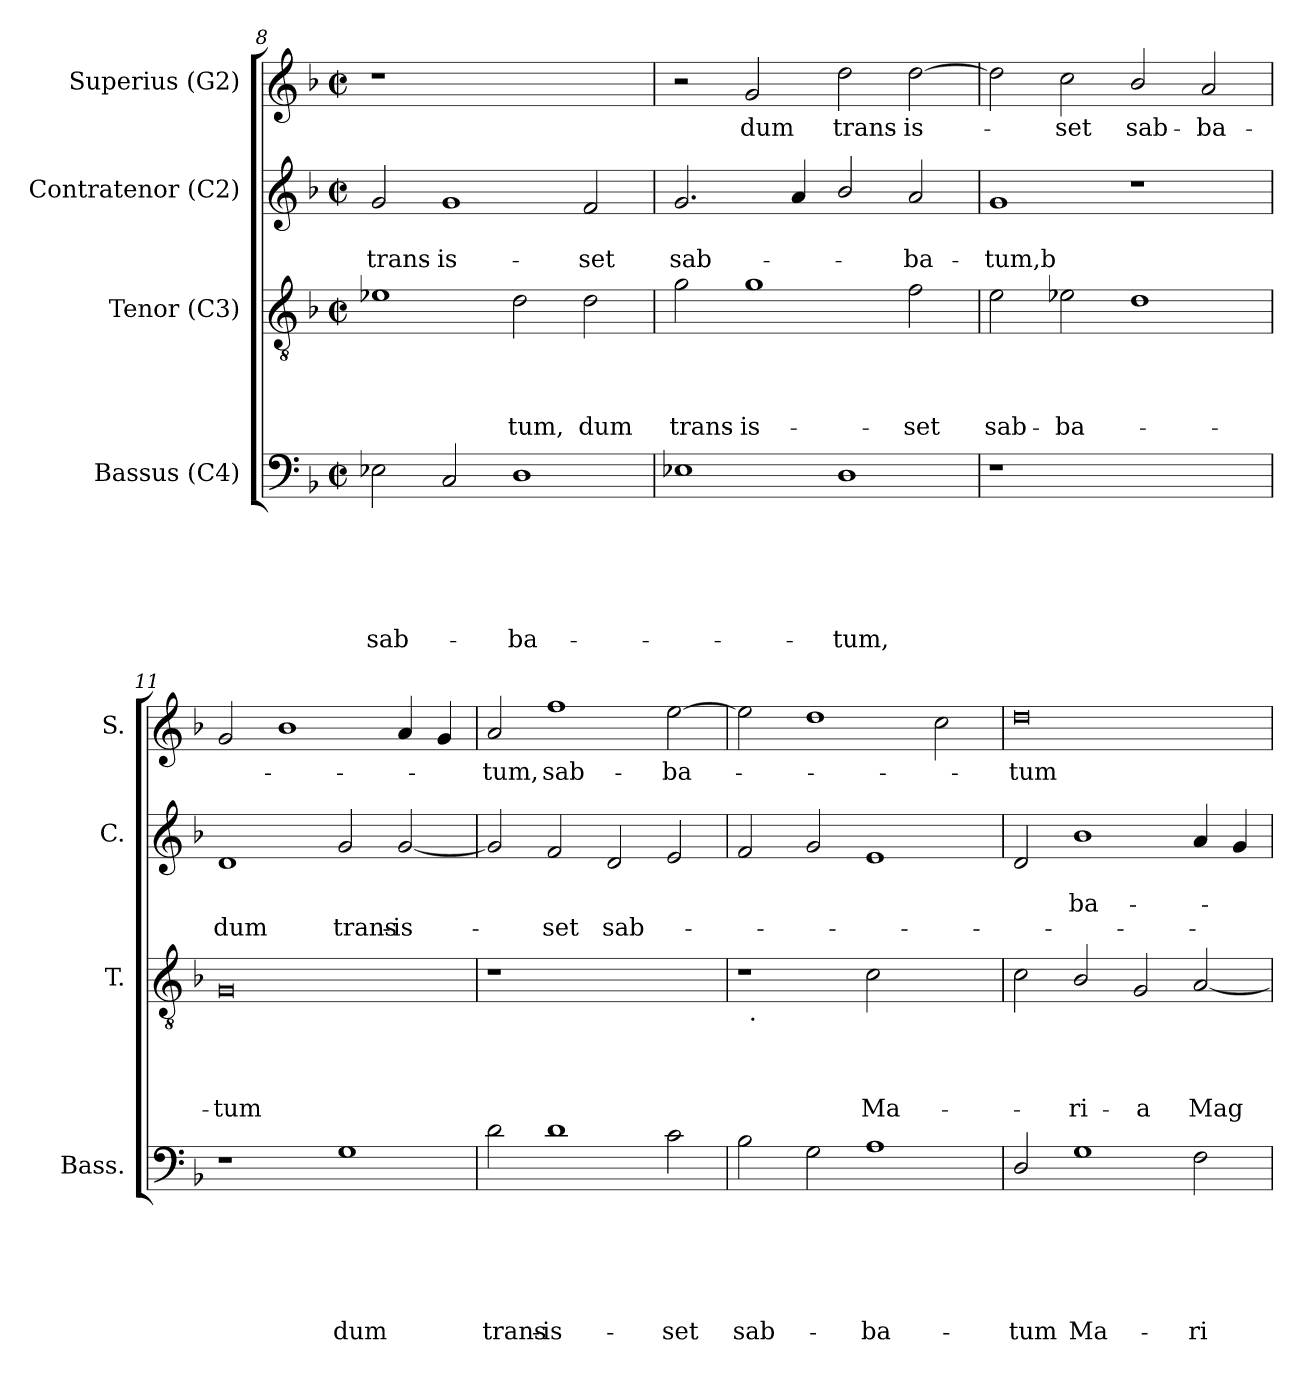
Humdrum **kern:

**kern	**text	**text	**text	**text	**text	**text	**kern	**text	**text	**text	**text	**kern	**text	**text	**text	**kern	**text
*part4	*part4	*part4	*part4	*part4	*part4	*part4	*part3	*part3	*part3	*part3	*part3	*part2	*part2	*part2	*part2	*part1	*part1
*staff4	*staff4	*staff4	*staff4	*staff4	*staff4	*staff4	*staff3	*staff3	*staff3	*staff3	*staff3	*staff2	*staff2	*staff2	*staff2	*staff1	*staff1
*I"Bassus (C4)	*	*	*	*	*	*	*I"Tenor (C3)	*	*	*	*	*I"Contratenor (C2)	*	*	*	*I"Superius (G2)	*
*I'Bass.	*	*	*	*	*	*	*I'T.	*	*	*	*	*I'C.	*	*	*	*I'S.	*
*clefF4	*	*	*	*	*	*	*clefGv2	*	*	*	*	*clefG2	*	*	*	*clefG2	*
*k[b-]	*	*	*	*	*	*	*k[b-]	*	*	*	*	*k[b-]	*	*	*	*k[b-]	*
*F:	*	*	*	*	*	*	*F:	*	*	*	*	*F:	*	*	*	*F:	*
*M2/2	*	*	*	*	*	*	*M2/2	*	*	*	*	*M2/2	*	*	*	*M2/2	*
*met(c|)	*	*	*	*	*	*	*met(c|)	*	*	*	*	*met(c|)	*	*	*	*met(c|)	*
=8	=8	=8	=8	=8	=8	=8	=8	=8	=8	=8	=8	=8	=8	=8	=8	=8	=8
!	!	!	!	!	!	!LO:LY:b	!	!	!	!	!	!	!	!LO:LY:b	!	!LO:N:vis=1	!
2E-X\	.	.	.	.	.	sab-	1e-X	.	.	.	.	2g/	.	trans-	.	1r	.
!	!	!	!	!	!	!	!	!	!	!	!	!	!	!LO:LY:b:rj	!	!	!
2C/	.	.	.	.	.	.	.	.	.	.	.	1g	.	-is-	.	.	.
!	!	!	!	!	!	!LO:LY:b	!	!	!	!	!LO:LY:b	!	!	!	!	!	!
1D	.	.	.	.	.	-ba-	2d\	.	.	.	-tum,	.	.	.	.	1ryy	.
!	!	!	!	!	!	!	!	!	!	!	!LO:LY:b	!	!	!LO:LY:b	!	!	!
.	.	.	.	.	.	.	2d\	.	.	.	dum	2f/	.	-set	.	.	.
!!LO:LB:g=z
=9	=9	=9	=9	=9	=9	=9	=9	=9	=9	=9	=9	=9	=9	=9	=9	=9	=9
!	!	!	!	!	!	!	!	!	!	!	!LO:LY:b	!	!	!LO:LY:b	!	!	!
1E-X	.	.	.	.	.	.	2g\	.	.	.	trans-	2.g/	.	sab-	.	2r	.
!	!	!	!	!	!	!	!	!	!	!	!LO:LY:b:rj	!	!	!	!	!	!LO:LY:b
.	.	.	.	.	.	.	1g	.	.	.	-is-	.	.	.	.	2g/	dum
.	.	.	.	.	.	.	.	.	.	.	.	4a/	.	.	.	.	.
!	!	!	!	!	!	!LO:LY:b	!	!	!	!	!	!	!	!	!	!	!LO:LY:b
1D	.	.	.	.	.	-tum,	.	.	.	.	.	2b-/	.	.	.	2dd\	trans-
!	!	!	!	!	!	!	!	!	!	!	!LO:LY:b	!	!	!LO:LY:b	!	!	!LO:LY:b
.	.	.	.	.	.	.	2f\	.	.	.	-set	2a/	.	-ba-	.	[>2dd\	-is-
=10	=10	=10	=10	=10	=10	=10	=10	=10	=10	=10	=10	=10	=10	=10	=10	=10	=10
!LO:N:vis=1	!	!	!	!	!	!	!	!	!	!	!LO:LY:b	!	!	!LO:LY:b:rj	!	!	!
1r	.	.	.	.	.	.	2e\	.	.	.	sab-	1g	.	-tum,b	.	2dd\]	.
!	!	!	!	!	!	!	!	!	!	!	!LO:LY:b	!	!	!	!	!	!LO:LY:b
.	.	.	.	.	.	.	2e-\	.	.	.	-ba-	.	.	.	.	2cc\	-set
!	!	!	!	!	!	!	!	!	!	!	!	!	!	!	!	!	!LO:LY:b
1ryy	.	.	.	.	.	.	1d	.	.	.	.	1r	.	.	.	2b-/	sab-
!	!	!	!	!	!	!	!	!	!	!	!	!	!	!	!	!	!LO:LY:b
.	.	.	.	.	.	.	.	.	.	.	.	.	.	.	.	2a/	-ba-
=11	=11	=11	=11	=11	=11	=11	=11	=11	=11	=11	=11	=11	=11	=11	=11	=11	=11
!	!	!	!	!	!	!	!	!	!	!	!LO:LY:b	!	!	!	!LO:LY:b	!	!
1r	.	.	.	.	.	.	0G	.	.	.	-tum	1d	.	.	dum	2g/	.
.	.	.	.	.	.	.	.	.	.	.	.	.	.	.	.	1b-	.
!	!	!	!	!	!	!LO:LY:b	!	!	!	!	!	!	!	!	!LO:LY:b	!	!
1G	.	.	.	.	.	dum	.	.	.	.	.	2g/	.	.	trans-	.	.
!	!	!	!	!	!	!	!	!	!	!	!	!	!	!	!LO:LY:b	!	!
.	.	.	.	.	.	.	.	.	.	.	.	[<2g/	.	.	-is-	4a/	.
.	.	.	.	.	.	.	.	.	.	.	.	.	.	.	.	4g/	.
=12	=12	=12	=12	=12	=12	=12	=12	=12	=12	=12	=12	=12	=12	=12	=12	=12	=12
!	!	!	!	!	!	!LO:LY:b	!LO:N:vis=1	!	!	!	!	!	!	!	!	!	!LO:LY:b
2d\	.	.	.	.	.	trans-	1r	.	.	.	.	2g/]	.	.	.	2a/	-tum,
!	!	!	!	!	!	!LO:LY:b:rj	!	!	!	!	!	!	!	!	!LO:LY:b	!	!LO:LY:b
1d	.	.	.	.	.	-is-	.	.	.	.	.	2f/	.	.	-set	1ff	sab-
!	!	!	!	!	!	!	!	!	!	!	!	!	!	!	!LO:LY:b	!	!
.	.	.	.	.	.	.	1ryy	.	.	.	.	2d/	.	.	sab-	.	.
!	!	!	!	!	!	!LO:LY:b	!	!	!	!	!	!	!	!	!	!	!LO:LY:b
2c\	.	.	.	.	.	-set	.	.	.	.	.	2e/	.	.	.	[<2ee\	-ba-
!!LO:LB:g=z
=13	=13	=13	=13	=13	=13	=13	=13	=13	=13	=13	=13	=13	=13	=13	=13	=13	=13
!	!	!	!	!	!	!LO:LY:b	!	!	!	!	!	!	!	!	!	!	!
*	*	*	*	*	*	*	*^	*	*	*	*	*	*	*	*	*	*
2B-\	.	.	.	.	.	sab-	1r	32ryy	.	.	.	.	2f/	.	.	.	2ee\]	.
!	!	!	!	!	!	!	!	!LO:TX:b:t=.	!	!	!	!	!	!	!	!	!	!
.	.	.	.	.	.	.	.	1ryy	.	.	.	.	.	.	.	.	.	.
2G\	.	.	.	.	.	.	.	.	.	.	.	.	2g/	.	.	.	1dd	.
!	!	!	!	!	!	!LO:LY:b	!	!	!	!	!	!LO:LY:b	!	!	!	!	!	!
1A	.	.	.	.	.	-ba-	2c\	.	.	.	.	Ma-	1e	.	.	.	.	.
.	.	.	.	.	.	.	.	2ryy	.	.	.	.	.	.	.	.	.	.
.	.	.	.	.	.	.	2ryy	.	.	.	.	.	.	.	.	.	2cc\	.
.	.	.	.	.	.	.	.	4...ryy	.	.	.	.	.	.	.	.	.	.
=14	=14	=14	=14	=14	=14	=14	=14	=14	=14	=14	=14	=14	=14	=14	=14	=14	=14	=14
!	!	!	!	!	!	!LO:LY:b	!	!	!	!	!	!	!	!	!	!	!	!LO:LY:b
*	*	*	*	*	*	*	*v	*v	*	*	*	*	*	*	*	*	*	*
2D/	.	.	.	.	.	-tum	2c\	.	.	.	.	2d/	.	.	.	0dd	-tum
!	!	!	!	!	!	!LO:LY:b	!	!	!	!	!LO:LY:b	!	!	!LO:LY:b	!	!	!
1G	.	.	.	.	.	Ma-	2B-/	.	.	.	-ri-	1b-	.	ba-	.	.	.
!	!	!	!	!	!	!	!	!	!	!	!LO:LY:b	!	!	!	!	!	!
.	.	.	.	.	.	.	2G/	.	.	.	-a	.	.	.	.	.	.
!	!	!	!	!	!	!LO:LY:b	!	!	!	!	!LO:LY:b	!	!	!	!	!	!
2F\	.	.	.	.	.	-ri-	[<2A/	.	.	.	Mag-	4a/	.	.	.	.	.
.	.	.	.	.	.	.	.	.	.	.	.	4g/	.	.	.	.	.
=	=	=	=	=	=	=	=	=	=	=	=	=	=	=	=	=	=
*-	*-	*-	*-	*-	*-	*-	*-	*-	*-	*-	*-	*-	*-	*-	*-	*-	*-
